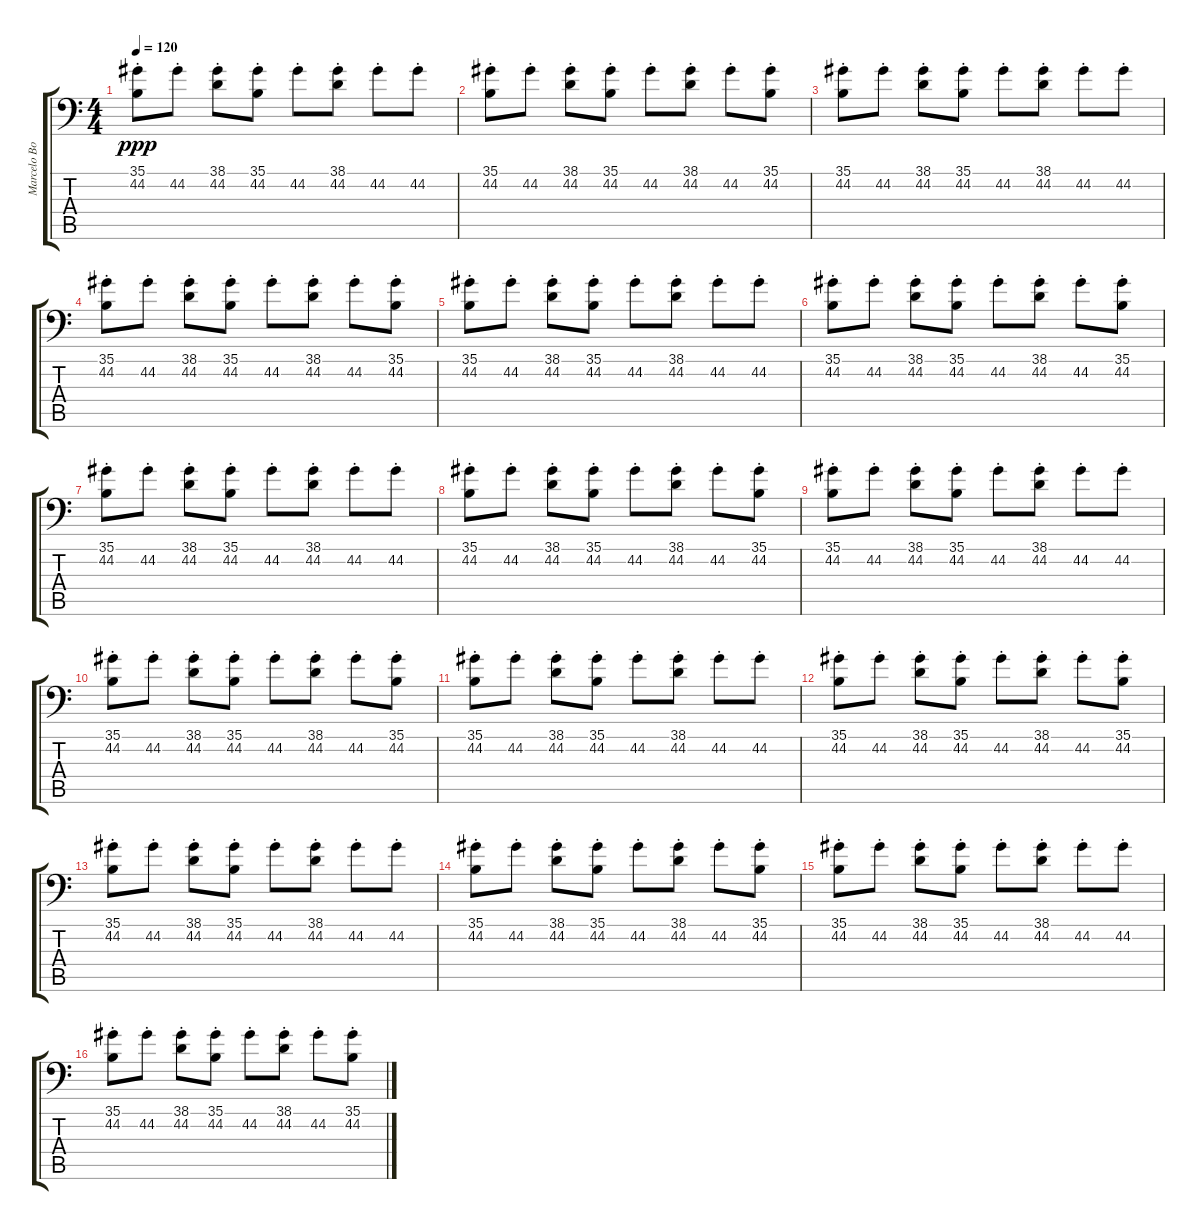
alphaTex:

\track ("Marcelo Bonfá (Bateria)" "Marcelo Bo") {instrument acousticgrandpiano}
\staff {score tabs}
\tuning (C-1 C-1 C-1 C-1 C-1 C-1) {hide}
\ts (4 4)
\tempo 120
\clef f4
\ks c
(35.1 44.2{st}).8{dy ppp} 44.2{st}.8 (38.1 44.2{st}).8 (35.1 44.2{st}).8 44.2{st}.8 (38.1 44.2{st}).8 44.2{st}.8 44.2{st}.8 |
(35.1 44.2{st}).8 44.2{st}.8 (38.1 44.2{st}).8 (35.1 44.2{st}).8 44.2{st}.8 (38.1 44.2{st}).8 44.2{st}.8 (35.1 44.2{st}).8 |
(35.1 44.2{st}).8 44.2{st}.8 (38.1 44.2{st}).8 (35.1 44.2{st}).8 44.2{st}.8 (38.1 44.2{st}).8 44.2{st}.8 44.2{st}.8 |
(35.1 44.2{st}).8 44.2{st}.8 (38.1 44.2{st}).8 (35.1 44.2{st}).8 44.2{st}.8 (38.1 44.2{st}).8 44.2{st}.8 (35.1 44.2{st}).8 |
(35.1 44.2{st}).8 44.2{st}.8 (38.1 44.2{st}).8 (35.1 44.2{st}).8 44.2{st}.8 (38.1 44.2{st}).8 44.2{st}.8 44.2{st}.8 |
(35.1 44.2{st}).8 44.2{st}.8 (38.1 44.2{st}).8 (35.1 44.2{st}).8 44.2{st}.8 (38.1 44.2{st}).8 44.2{st}.8 (35.1 44.2{st}).8 |
(35.1 44.2{st}).8 44.2{st}.8 (38.1 44.2{st}).8 (35.1 44.2{st}).8 44.2{st}.8 (38.1 44.2{st}).8 44.2{st}.8 44.2{st}.8 |
(35.1 44.2{st}).8 44.2{st}.8 (38.1 44.2{st}).8 (35.1 44.2{st}).8 44.2{st}.8 (38.1 44.2{st}).8 44.2{st}.8 (35.1 44.2{st}).8 |
(35.1 44.2{st}).8 44.2{st}.8 (38.1 44.2{st}).8 (35.1 44.2{st}).8 44.2{st}.8 (38.1 44.2{st}).8 44.2{st}.8 44.2{st}.8 |
(35.1 44.2{st}).8 44.2{st}.8 (38.1 44.2{st}).8 (35.1 44.2{st}).8 44.2{st}.8 (38.1 44.2{st}).8 44.2{st}.8 (35.1 44.2{st}).8 |
(35.1 44.2{st}).8 44.2{st}.8 (38.1 44.2{st}).8 (35.1 44.2{st}).8 44.2{st}.8 (38.1 44.2{st}).8 44.2{st}.8 44.2{st}.8 |
(35.1 44.2{st}).8 44.2{st}.8 (38.1 44.2{st}).8 (35.1 44.2{st}).8 44.2{st}.8 (38.1 44.2{st}).8 44.2{st}.8 (35.1 44.2{st}).8 |
(35.1 44.2{st}).8 44.2{st}.8 (38.1 44.2{st}).8 (35.1 44.2{st}).8 44.2{st}.8 (38.1 44.2{st}).8 44.2{st}.8 44.2{st}.8 |
(35.1 44.2{st}).8 44.2{st}.8 (38.1 44.2{st}).8 (35.1 44.2{st}).8 44.2{st}.8 (38.1 44.2{st}).8 44.2{st}.8 (35.1 44.2{st}).8 |
(35.1 44.2{st}).8 44.2{st}.8 (38.1 44.2{st}).8 (35.1 44.2{st}).8 44.2{st}.8 (38.1 44.2{st}).8 44.2{st}.8 44.2{st}.8 |
(35.1 44.2{st}).8 44.2{st}.8 (38.1 44.2{st}).8 (35.1 44.2{st}).8 44.2{st}.8 (38.1 44.2{st}).8 44.2{st}.8 (35.1 44.2{st}).8
